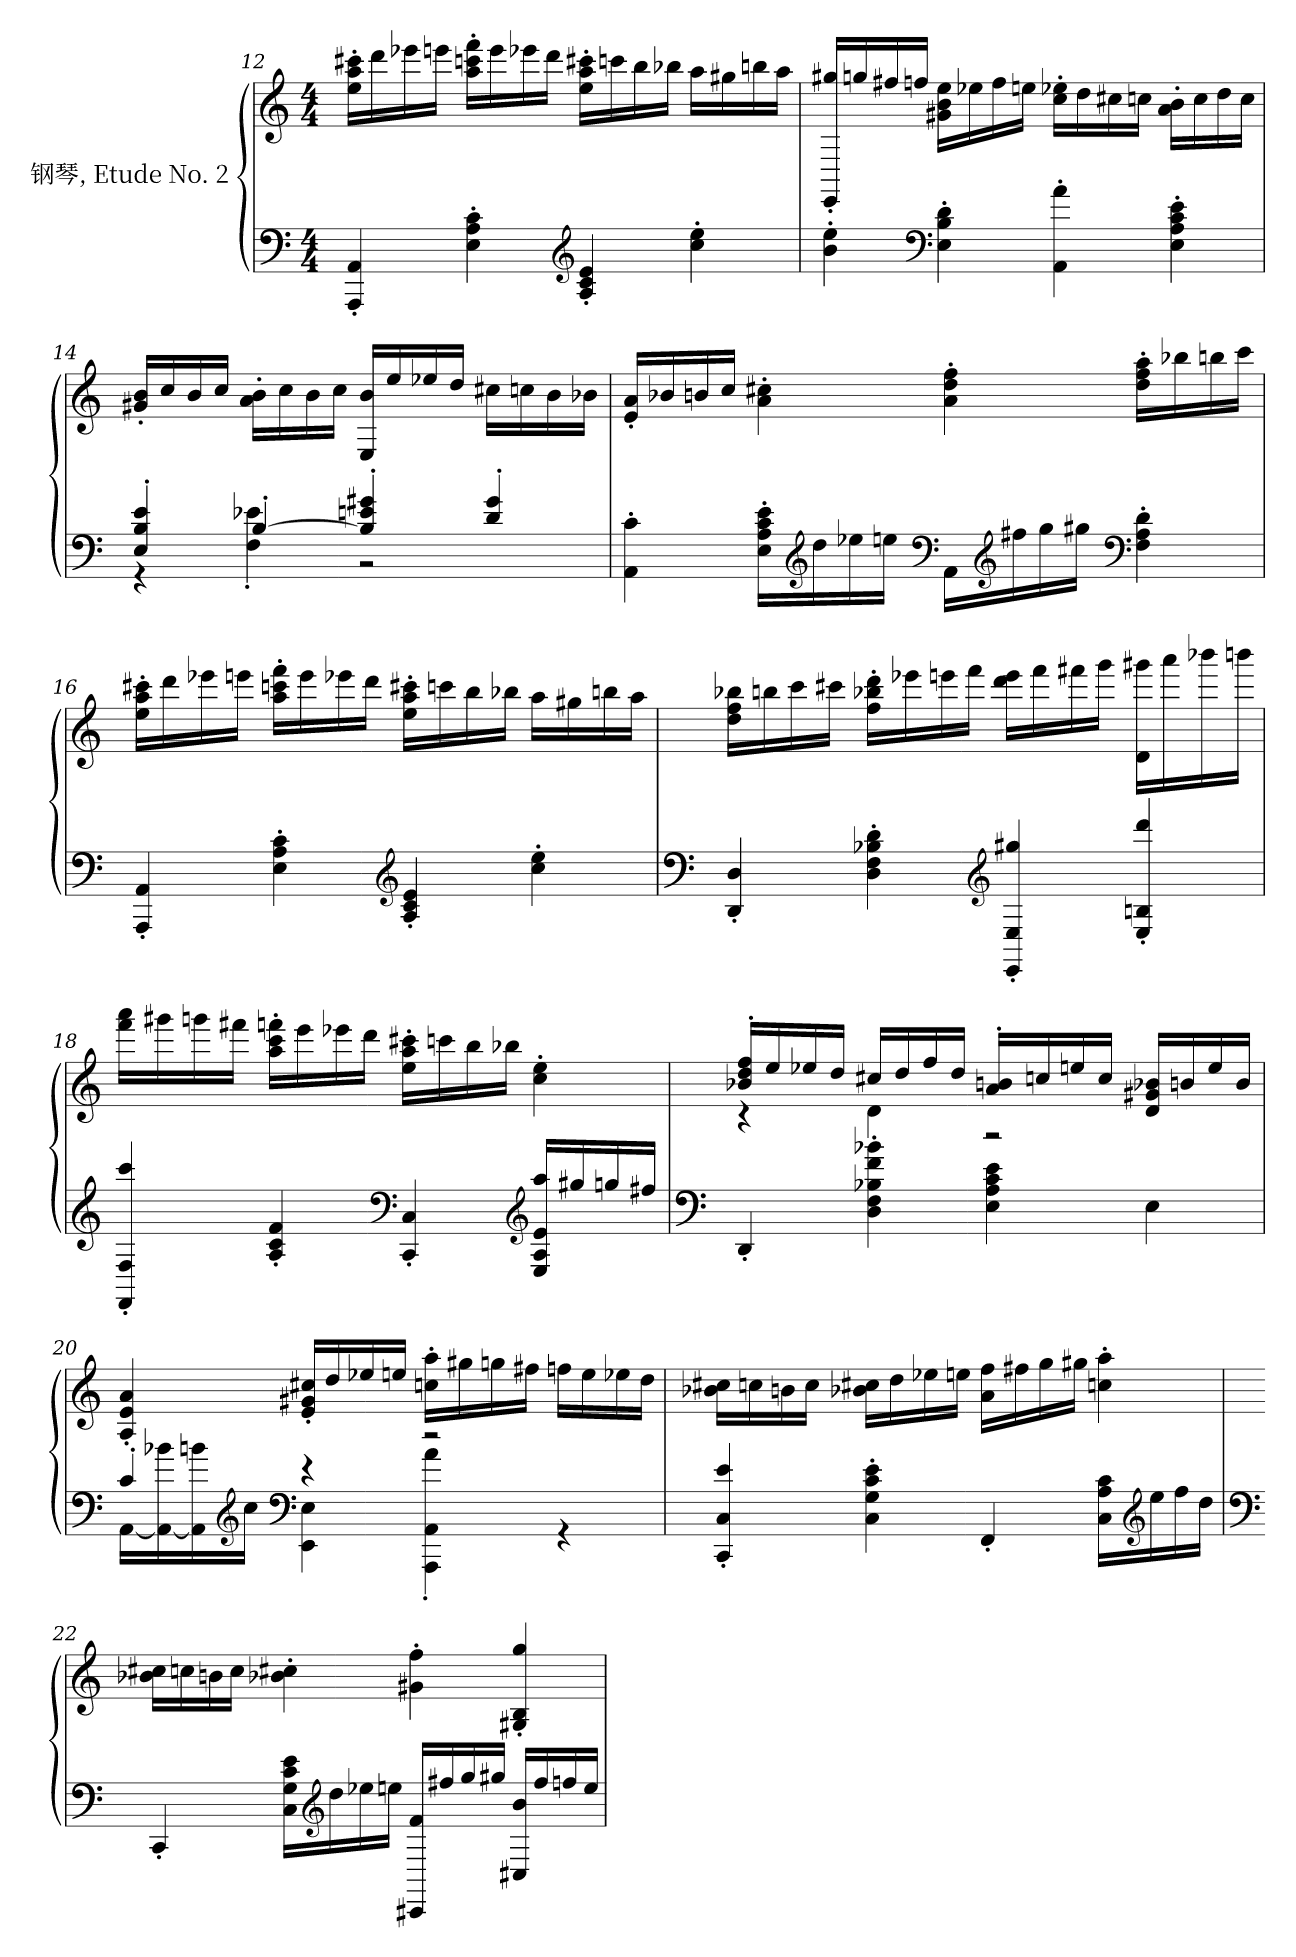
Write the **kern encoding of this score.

**kern	**kern
*part1	*part1
*staff2	*staff1
*I"钢琴, Etude No. 2	*
!!LO:LB:g=z
*clefF4	*clefG2
*k[]	*k[]
*M4/4	*M4/4
=12	=12
4AAA/' 4AA/'	16ee\' 16aa\' 16ccc#X\'LL
.	16ddd\
.	16eee-X\
.	16eeen\JJ
4E\' 4A\' 4c\'	16aa\' 16cccn\' 16fff\'LL
.	16eee\
.	16eee-X\
.	16ddd\JJ
*clefG2	*
4A/' 4c/' 4e/'	16ee\' 16aa\' 16ccc#X\'LL
.	16cccn\
.	16bb\
.	16bb-X\JJ
4cc\' 4ee\'	16aa\LL
.	16gg#X\
.	16bbn\
.	16aa\JJ
!!LO:LB:g=z
=13	=13
4b\' 4ee\'	16EE/' 16gg#X/'LL
.	16ggn/
.	16ff#X/
.	16ffn/JJ
*clefF4	*
4E\' 4B\' 4d\'	16g#X\ 16b\ 16ee\LL
.	16ee-X\
.	16ff\
.	16een\JJ
4AA\' 4a\'	16cc\' 16ee-X\'LL
.	16dd\
.	16cc#X\
.	16ccn\JJ
4E\' 4A\' 4c\' 4e\'	16a\' 16b\'LL
.	16cc\
.	16dd\
.	16cc\JJ
=14	=14
*^	*
4E/' 4B/' 4e/'	4r	16g#X/' 16b/'LL
.	.	16cc/
.	.	16b/
.	.	16cc/JJ
*	*	*MM138
[4B'/	4F\' 4e-X\'	16a\' 16b\'LL
.	.	16cc\
.	.	16b\
.	.	16cc\JJ
4B/]' 4en/' 4g#X/'	2r	16E/ 16b/LL
.	.	16ee/
.	.	16ee-X/
.	.	16dd/JJ
4d/' 4g#/'	.	16cc#X\LL
.	.	16ccn\
.	.	16b\
.	.	16b-X\JJ
*v	*v	*
!!LO:LB:g=z
=15	=15
4AA\' 4c\'	16e/' 16a/'LL
.	16b-X/
.	16bn/
.	16cc/JJ
16E\' 16A\' 16c\' 16e\'LL	4a\' 4cc#X\'
*clefG2	*
16dd\	.
16ee-X\	.
16een\JJ	.
*clefF4	*
16AA\LL	4a\' 4dd\' 4ff\'
*clefG2	*
16ff#X\	.
16gg\	.
16gg#X\JJ	.
*clefF4	*
4F\' 4A\' 4d\'	16dd\' 16ff\' 16aa\'LL
.	16bb-X\
.	16bbn\
.	16ccc\JJ
!!LO:LB:g=z
=16	=16
*	*MM147
4AAA/' 4AA/'	16ee\' 16aa\' 16ccc#X\'LL
.	16ddd\
.	16eee-X\
.	16eeen\JJ
4E\' 4A\' 4c\'	16aa\' 16cccn\' 16fff\'LL
.	16eee\
.	16eee-X\
.	16ddd\JJ
*clefG2	*
4A/' 4c/' 4e/'	16ee\' 16aa\' 16ccc#X\'LL
.	16cccn\
.	16bb\
.	16bb-X\JJ
4cc\' 4ee\'	16aa\LL
.	16gg#X\
.	16bbn\
.	16aa\JJ
!!LO:LB:g=z
=17	=17
*clefF4	*
4DD/' 4D/'	16dd\ 16ff\ 16bb-X\LL
*	*MM151
.	16bbn\
.	16ccc\
.	16ccc#X\JJ
4D\' 4F\' 4B-X\' 4d\'	16ff\' 16bb-X\' 16ddd\'LL
.	16eee-X\
.	16eeen\
.	16fff\JJ
*clefG2	*
4EE/' 4E/' 4gg#X/'	16ddd\ 16eee\LL
.	16fff\
.	16fff#X\
.	16ggg\JJ
4E/' 4Bn/' 4ddd/'	16d\ 16ggg#X\LL
.	16aaa\
.	16bbb-X\
.	16bbbn\JJ
!!LO:PB:g=z
=18	=18
4FF/' 4F/' 4ccc/'	16fff\ 16aaa\LL
.	16ggg#X\
.	16gggn\
.	16fff#X\JJ
4A/' 4c/' 4f/'	16aa\' 16ccc\' 16fffn\'LL
.	16eee\
.	16eee-X\
.	16ddd\JJ
*clefF4	*
4CC/' 4C/'	16ee\' 16aa\' 16ccc#X\'LL
.	16cccn\
.	16bb\
.	16bb-X\JJ
*clefG2	*
16E/ 16A/ 16e/ 16aa/LL	4cc\' 4ee\'
16gg#X/	.
16ggn/	.
16ff#X/JJ	.
!!LO:LB:g=z
=19	=19
*clefF4	*
*	*^
4DD'/	16b-X/' 16dd/' 16ff/'LL	4r
.	16ee/	.
.	16ee-X/	.
.	16dd/JJ	.
4D\' 4F\' 4B-X\' 4f\' 4b-X\'	16cc#X/LL	4d\
.	16dd/	.
.	16ff/	.
.	16dd/JJ	.
4E\ 4A\ 4c\ 4e\	16a/' 16bn/'LL	2r
.	16ccn/	.
.	16een/	.
.	16cc/JJ	.
4E\	16d/ 16g#X/ 16b-X/LL	.
.	16bn/	.
.	16ee/	.
.	16b/JJ	.
*	*v	*v
!!LO:LB:g=z
=20	=20
*^	*
4c'/	[16AA\LL	4A/' 4e/' 4a/'
.	16AA\_ 16b-X\	.
.	16AA\] 16bn\	.
*clefG2	*	*
.	16cc\JJ	.
*clefF4	*	*
4r	4EE\ 4E\	16e/' 16g#X/' 16cc#X/'LL
*	*	*MM144
.	.	16dd/
.	.	16ee-X/
.	.	16een/JJ
*	*	*MM136
2r	4AAA\' 4AA\' 4a\'	16ccn\' 16aa\'LL
.	.	16gg#X\
.	.	16ggn\
.	.	16ff#X\JJ
*	*	*MM134
.	4r	16ffn\LL
*	*	*MM136
.	.	16ee\
*	*	*MM138
.	.	16ee-X\
*	*	*MM140
.	.	16dd\JJ
*v	*v	*
!!LO:LB:g=z
=21	=21
4CC/' 4C/' 4e/'	16b-X\ 16cc#X\LL
.	16ccn\
.	16bn\
.	16cc\JJ
4C\' 4G\' 4c\' 4e\'	16b-X\ 16cc#X\LL
.	16dd\
.	16ee-X\
.	16een\JJ
4FF'/	16a\ 16ff\LL
.	16ff#X\
.	16gg\
.	16gg#X\JJ
16C\ 16A\ 16c\LL	4ccn\' 4aa\'
*clefG2	*
16ee\	.
16ff\	.
16dd\JJ	.
!!LO:LB:g=z
=22	=22
*clefF4	*
4CC'/	16b-X\ 16cc#X\LL
.	16ccn\
.	16bn\
.	16cc\JJ
16C\ 16G\ 16c\ 16e\LL	4b-X\' 4cc#X\'
*clefG2	*
16dd\	.
16ee-X\	.
16een\JJ	.
16CC#X/ 16f/LL	4g#X\' 4ff\'
16ff#X/	.
16gg/	.
16gg#X/JJ	.
16C#X/ 16b/LL	4G#X/' 4B/' 4gg/'
16ff#/	.
16ffn/	.
16ee/JJ	.
=	=
*-	*-
